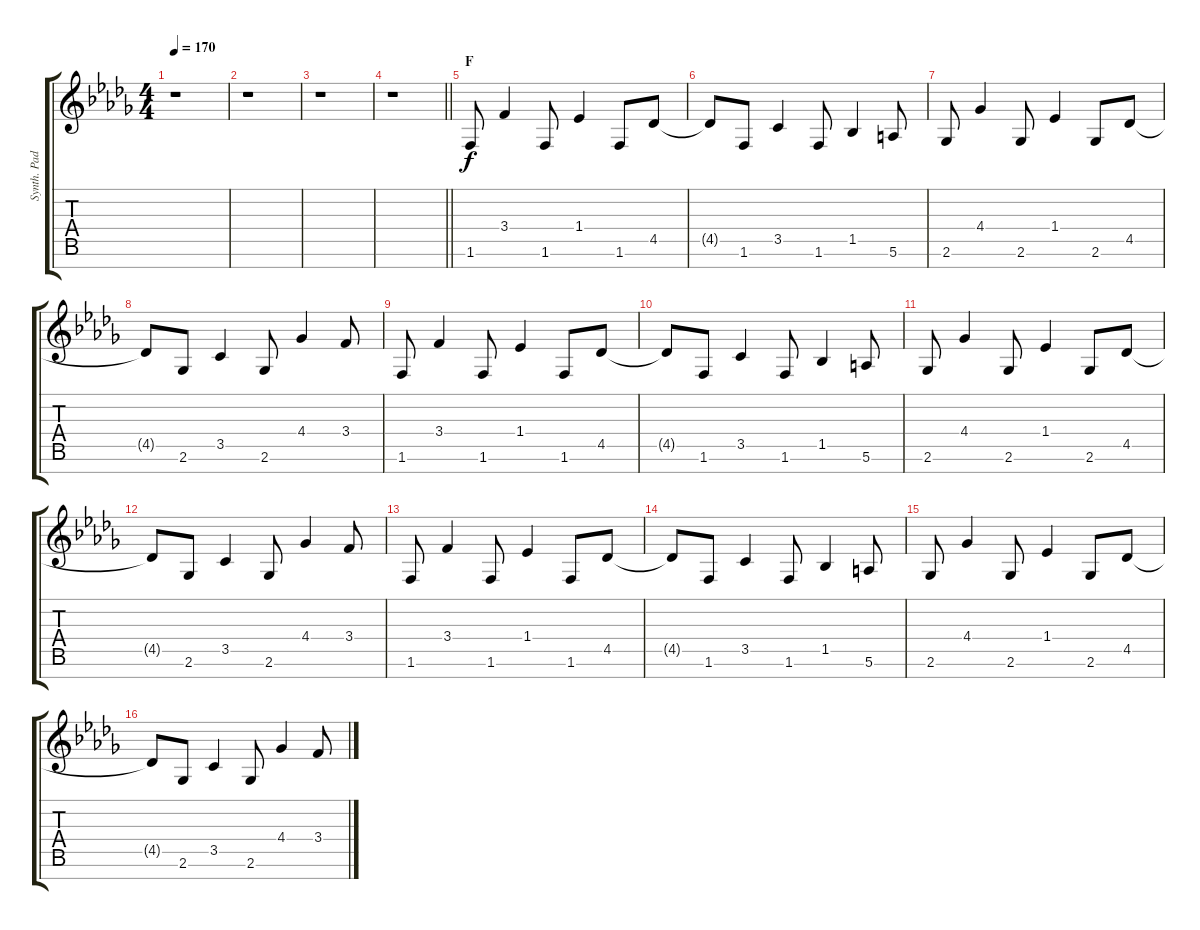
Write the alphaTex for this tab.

\track ("Synth. Pad I" "Synth. Pad") {instrument lead1square}
\staff {score tabs}
\tuning (E5 B4 G4 D4 A3 E3 B2) {hide}
\ts (4 4)
\tempo 170
\clef g2
\ks db
r.1{dy f} |
r.1 |
r.1 |
\barLineRight lightlight
r.1 |
\section ("" "F")
1.6.8 3.4.4 1.6.8 1.4.4 1.6.8 4.5.8 |
4.5{t}.8 1.6.8 3.5.4 1.6.8 1.5.4 5.6.8 |
2.6.8 4.4.4 2.6.8 1.4.4 2.6.8 4.5.8 |
4.5{t}.8 2.6.8 3.5.4 2.6.8 4.4.4 3.4.8 |
1.6.8 3.4.4 1.6.8 1.4.4 1.6.8 4.5.8 |
4.5{t}.8 1.6.8 3.5.4 1.6.8 1.5.4 5.6.8 |
2.6.8 4.4.4 2.6.8 1.4.4 2.6.8 4.5.8 |
4.5{t}.8 2.6.8 3.5.4 2.6.8 4.4.4 3.4.8 |
1.6.8 3.4.4 1.6.8 1.4.4 1.6.8 4.5.8 |
4.5{t}.8 1.6.8 3.5.4 1.6.8 1.5.4 5.6.8 |
2.6.8 4.4.4 2.6.8 1.4.4 2.6.8 4.5.8 |
4.5{t}.8 2.6.8 3.5.4 2.6.8 4.4.4 3.4.8
